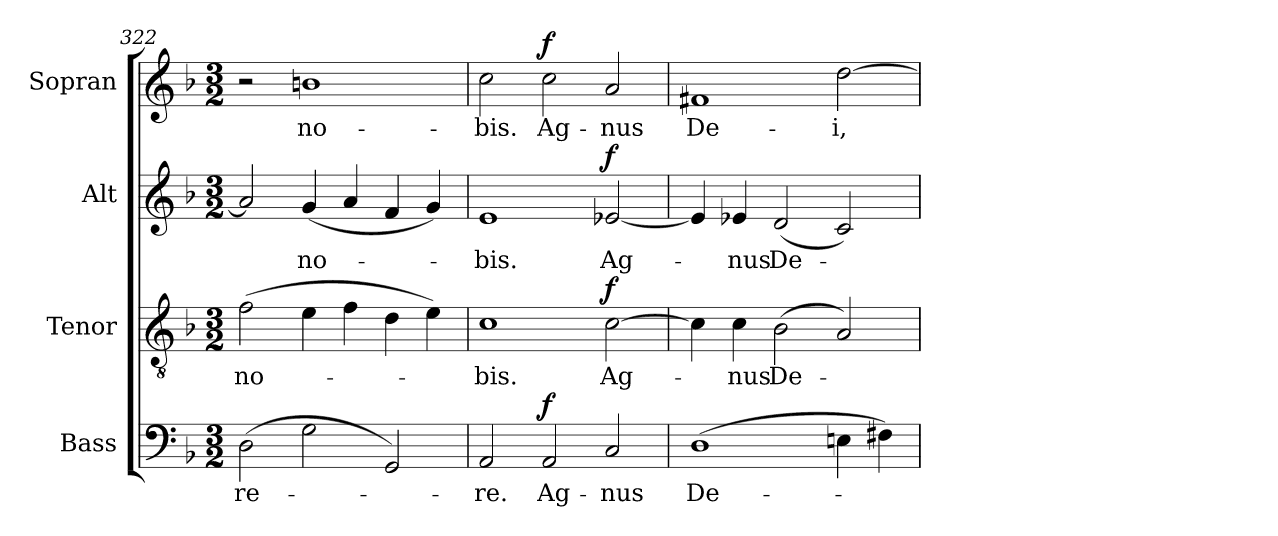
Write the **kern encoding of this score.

**kern	**text	**dynam	**kern	**text	**dynam	**kern	**text	**dynam	**kern	**text	**dynam
*part4	*part4	*part4	*part3	*part3	*part3	*part2	*part2	*part2	*part1	*part1	*part1
*staff4	*staff4	*staff4	*staff3	*staff3	*staff3	*staff2	*staff2	*staff2	*staff1	*staff1	*staff1
*I"Bass	*	*	*I"Tenor	*	*	*I"Alt	*	*	*I"Sopran	*	*
*I'B.	*	*	*I'T.	*	*	*I'A.	*	*	*I'S.	*	*
*clefF4	*	*	*clefGv2	*	*	*clefG2	*	*	*clefG2	*	*
*k[b-]	*	*	*k[b-]	*	*	*k[b-]	*	*	*k[b-]	*	*
*F:	*	*	*F:	*	*	*F:	*	*	*F:	*	*
*M3/2	*	*	*M3/2	*	*	*M3/2	*	*	*M3/2	*	*
=322	=322	=322	=322	=322	=322	=322	=322	=322	=322	=322	=322
!	!LO:LY:b	!	!	!LO:LY:b	!	!	!	!	!	!	!
(>2D\	-re-	.	(>2f\	no-	.	2a/]	.	.	2r	.	.
!	!	!	!	!	!	!	!LO:LY:b	!	!	!LO:LY:b	!
2G\	.	.	4e\	.	.	(<4g/	no-	.	1bn	no-	.
.	.	.	4f\	.	.	4a/	.	.	.	.	.
2GG/)	.	.	4d\	.	.	4f/	.	.	.	.	.
.	.	.	4e\)	.	.	4g/)	.	.	.	.	.
!!LO:LB:g=z
=323	=323	=323	=323	=323	=323	=323	=323	=323	=323	=323	=323
!	!LO:LY:b	!	!	!LO:LY:b	!	!	!LO:LY:b	!	!	!LO:LY:b	!
2AA/	-re.	.	1c	-bis.	.	1e	-bis.	.	2cc\	-bis.	.
!	!LO:LY:b	!LO:DY:a	!	!	!	!	!	!	!	!LO:LY:b	!LO:DY:a
2AA/	Ag-	f	.	.	.	.	.	.	2cc\	Ag-	f
!	!LO:LY:b	!	!	!LO:LY:b	!LO:DY:a	!	!LO:LY:b	!LO:DY:a	!	!LO:LY:b	!
2C/	-nus	.	[2c\	Ag-	f	[2e-X/	Ag-	f	2a/	-nus	.
=324	=324	=324	=324	=324	=324	=324	=324	=324	=324	=324	=324
!	!LO:LY:b	!	!	!	!	!	!	!	!	!LO:LY:b	!
(>1D	De-	.	4c\]	.	.	4e-/]	.	.	1f#X	De-	.
!	!	!	!	!LO:LY:b	!	!	!LO:LY:b	!	!	!	!
.	.	.	4c\	-nus	.	4e-X/	-nus	.	.	.	.
!	!	!	!	!LO:LY:b	!	!	!LO:LY:b	!	!	!	!
.	.	.	(>2B-\	De-	.	(<2d/	De-	.	.	.	.
!	!	!	!	!	!	!	!	!	!	!LO:LY:b	!
4En\	.	.	2A/)	.	.	2c/)	.	.	[2dd\	-i,	.
4F#X\)	.	.	.	.	.	.	.	.	.	.	.
=	=	=	=	=	=	=	=	=	=	=	=
*-	*-	*-	*-	*-	*-	*-	*-	*-	*-	*-	*-
